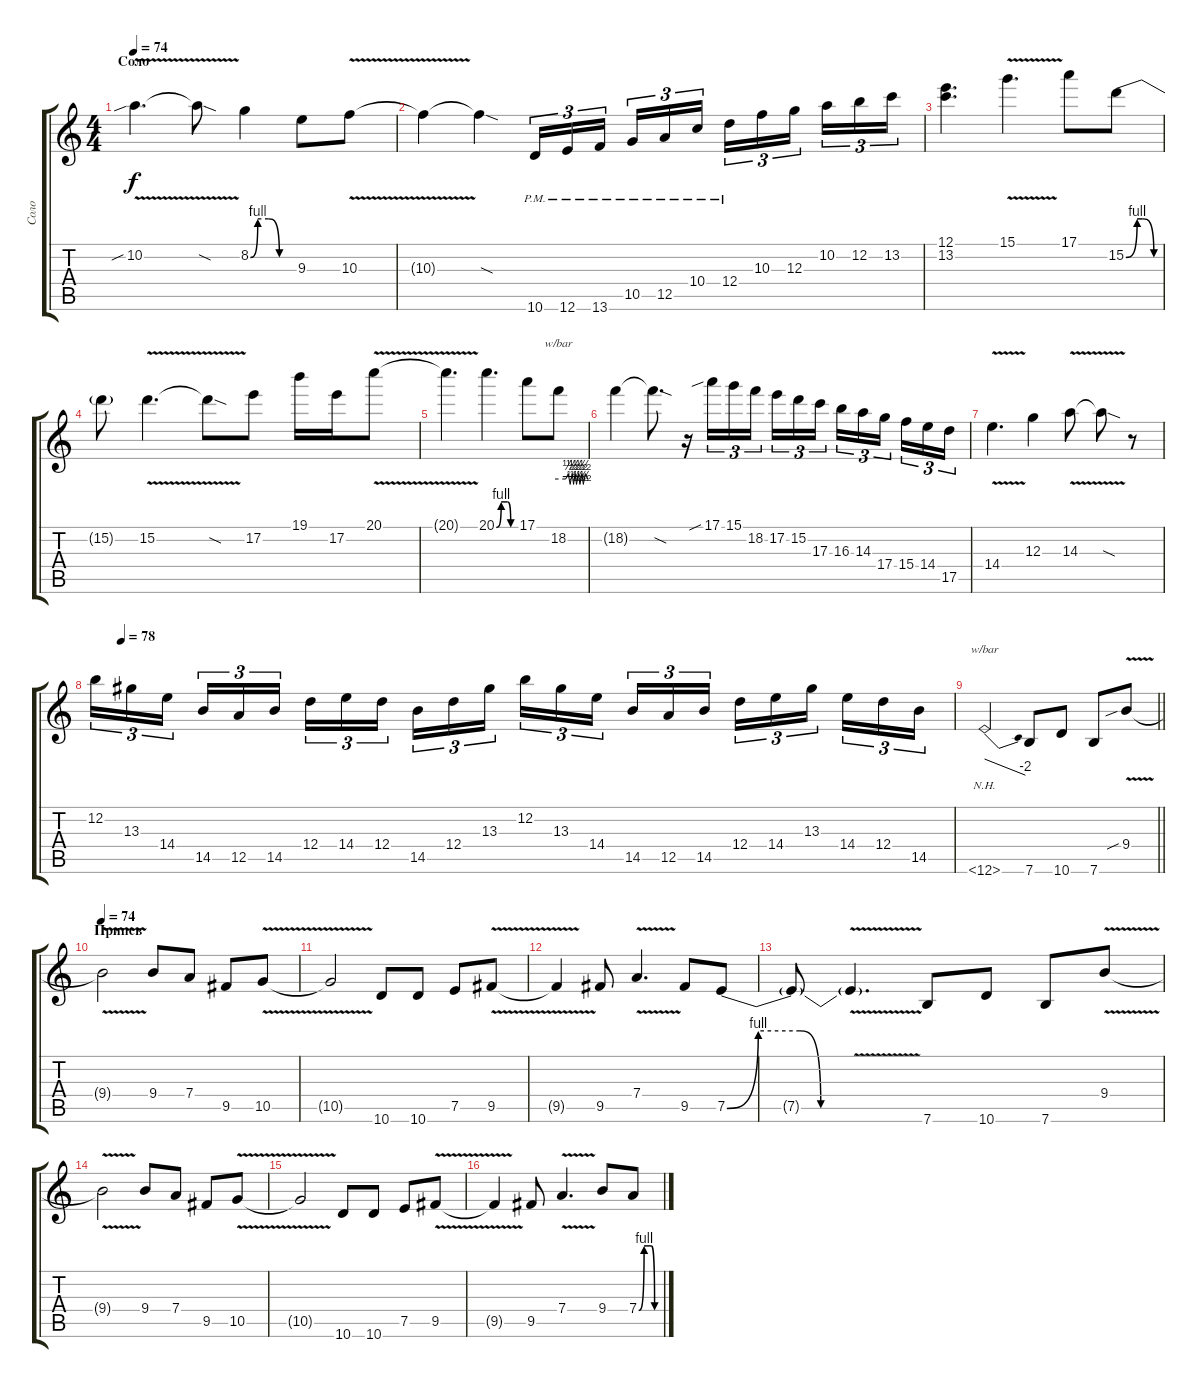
\track ("Соло" "Соло") {instrument overdrivenguitar}
\staff {score tabs}
\tuning (E4 B3 G3 D3 A2 E2) {hide}
\ts (4 4)
\section ("" "Соло")
\tempo 74
\clef g2
\ks c
10.2{v sib}.4{d dy f} 10.2{sod t}.8 8.2{be (custom 0 0 10 4 25 4 40 0 60 0)}.4 9.3.8 10.3{v}.8 |
10.3{t}.4 10.3{sod t}.4 10.6{pm}.16{tu (3 2)} 12.6{pm}.16{tu (3 2)} 13.6{pm}.16{tu (3 2) beam splitsecondary} 10.5{pm}.16{tu (3 2)} 12.5{pm}.16{tu (3 2)} 10.4{pm}.16{tu (3 2)} 12.4{pm}.16{tu (3 2)} 10.3.16{tu (3 2)} 12.3.16{tu (3 2) beam splitsecondary} 10.2.16{tu (3 2)} 12.2.16{tu (3 2)} 13.2.16{tu (3 2)} |
(12.1 13.2).4{d} 15.1{v}.4{d} 17.1.8 15.2{be (custom 0 0 20 4 30 4 50 0 60 0)}.8 |
15.2{t}.8 15.2{v}.4{d} 15.2{sod t}.8 17.2.8 19.1.16 17.2.16 20.1{v}.8 |
20.1{t}.4{d} 20.1{be (custom 0 0 15 4 35 4 45 0 60 0)}.4{d} 17.1.8 18.2.8{tbe (custom default 0 0 15 0 20 2 24 -2 28 2 31 -2 34 2 37 -2 41 2 44 -2 48 2 51 -2 55 2 60 0)} |
18.2{t}.4 18.2{sod t}.8{d} r.16 17.1{sib}.16{tu (3 2)} 15.1.16{tu (3 2)} 18.2.16{tu (3 2) beam splitsecondary} 17.2.16{tu (3 2)} 15.2.16{tu (3 2)} 17.3.16{tu (3 2)} 16.3.16{tu (3 2)} 14.3.16{tu (3 2)} 17.4.16{tu (3 2) beam splitsecondary} 15.4.16{tu (3 2)} 14.4.16{tu (3 2)} 17.5.16{tu (3 2)} |
14.4{v}.4{d} 12.3.4 14.3{v}.8 14.3{sod t}.8 r.8 |
\tempo (78 0.03125)
12.2.16{tu (3 2)} 13.3.16{tu (3 2)} 14.4.16{tu (3 2) beam splitsecondary} 14.5.16{tu (3 2)} 12.5.16{tu (3 2)} 14.5.16{tu (3 2)} 12.4.16{tu (3 2)} 14.4.16{tu (3 2)} 12.4.16{tu (3 2) beam splitsecondary} 14.5.16{tu (3 2)} 12.4.16{tu (3 2)} 13.3.16{tu (3 2)} 12.2.16{tu (3 2)} 13.3.16{tu (3 2)} 14.4.16{tu (3 2) beam splitsecondary} 14.5.16{tu (3 2)} 12.5.16{tu (3 2)} 14.5.16{tu (3 2)} 12.4.16{tu (3 2)} 14.4.16{tu (3 2)} 13.3.16{tu (3 2) beam splitsecondary} 14.4.16{tu (3 2)} 12.4.16{tu (3 2)} 14.5.16{tu (3 2)} |
\barLineRight lightlight
0.6{nh}.2{tbe (dive default 0 0 60 -8)} 7.6.8 10.6.8 7.6.8 9.4{v sib}.8 |
\section ("" "Припев")
\tempo 74
9.4{t}.2 9.4.8 7.4.8 9.5.8 10.5{v}.8 |
10.5{t}.2 10.6.8 10.6.8 7.5.8 9.5{v}.8 |
9.5{t}.4 9.5.8 7.4{v}.4{d} 9.5.8 7.5{be (custom 0 0 15 4 35 4 45 0 60 0)}.8 |
7.5{t}.8 7.5{v t}.4{d} 7.6.8 10.6.8 7.6.8 9.4{v}.8 |
9.4{t}.2 9.4.8 7.4.8 9.5.8 10.5{v}.8 |
10.5{t}.2 10.6.8 10.6.8 7.5.8 9.5{v}.8 |
9.5{t}.4 9.5.8 7.4{v}.4{d} 9.4.8 7.4{be (custom 0 0 15 4 35 4 45 0 60 0)}.8
